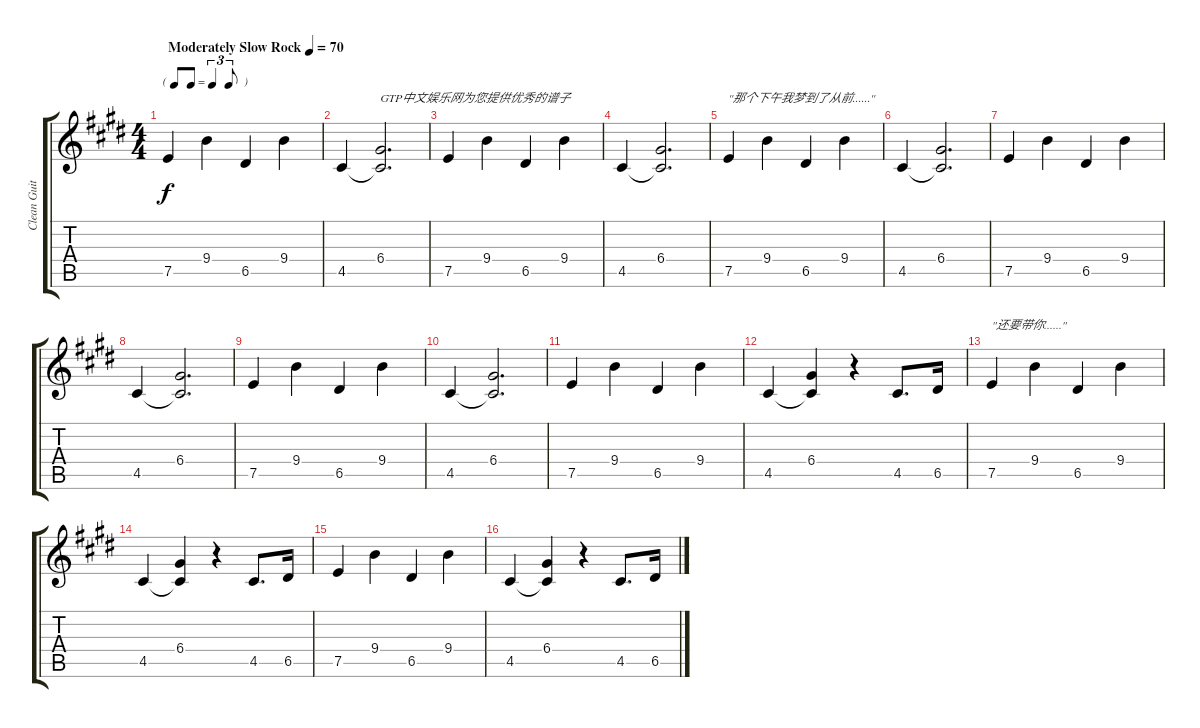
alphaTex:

\track ("Clean Guitar 1" "Clean Guit") {instrument acousticguitarsteel}
\staff {score tabs}
\tuning (E4 B3 G3 D3 A2 E2) {hide}
\ts (4 4)
\tf triplet8th
\tempo (70 "Moderately Slow Rock")
\clef g2
\ks e
7.5.4{dy f instrument acousticguitarsteel} 9.4.4 6.5.4 9.4.4 |
4.5.4 (6.4 4.5{t}).2{d txt "GTP中文娱乐网为您提供优秀的谱子"} |
7.5.4 9.4.4 6.5.4 9.4.4 |
4.5.4 (6.4 4.5{t}).2{d} |
7.5.4{txt "\"那个下午我梦到了从前......\""} 9.4.4 6.5.4 9.4.4 |
4.5.4 (6.4 4.5{t}).2{d} |
7.5.4 9.4.4 6.5.4 9.4.4 |
4.5.4 (6.4 4.5{t}).2{d} |
7.5.4 9.4.4 6.5.4 9.4.4 |
4.5.4 (6.4 4.5{t}).2{d} |
7.5.4 9.4.4 6.5.4 9.4.4 |
4.5.4 (6.4 4.5{t}).4 r.4 4.5.8{d} 6.5.16 |
7.5.4{txt "\"还要带你......\""} 9.4.4 6.5.4 9.4.4 |
4.5.4 (6.4 4.5{t}).4 r.4 4.5.8{d} 6.5.16 |
7.5.4 9.4.4 6.5.4 9.4.4 |
4.5.4 (6.4 4.5{t}).4 r.4 4.5.8{d} 6.5.16
